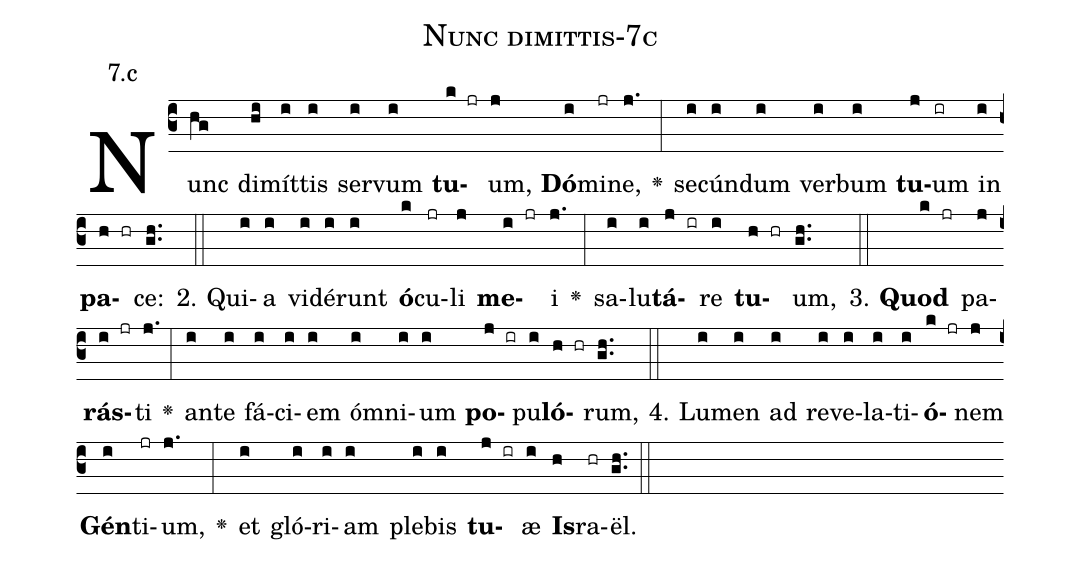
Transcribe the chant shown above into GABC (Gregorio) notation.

name: Nunc dimittis-7c;
annotation: 7.c;
%%
(c3)Nunc(hg) di(hi)mít(i)tis(i) ser(i)vum(i) <b>tu</b>(k jr)um,(j) <b>Dó</b>(i)mi(jr)ne,(j.) <v>\greheightstar</v>(:) se(i)cún(i)dum(i) ver(i)bum(i) <b>tu</b>(j)um(ir) in(i) <b>pa</b>(h hr)ce:(gh..) (::)
2. Qui(i)a(i) vi(i)dé(i)runt(i) <b>ó</b>(k)cu(jr)li(j) <b>me</b>(i jr)i(j.) <v>\greheightstar</v>(:) sa(i)lu(i)<b>tá</b>(j ir)re(i) <b>tu</b>(h hr)um,(gh..) (::)
3. <b>Quod</b>(k jr) pa(j)<b>rás</b>(i jr)ti(j.) <v>\greheightstar</v>(:) an(i)te(i) fá(i)ci(i)em(i) óm(i)ni(i)um(i) <b>po</b>(j ir)pu(i)<b>ló</b>(h hr)rum,(gh..) (::)
4. Lu(i)men(i) ad(i) re(i)ve(i)la(i)ti(i)<b>ó</b>(k jr)nem(j) <b>Gén</b>(i)ti(jr)um,(j.) <v>\greheightstar</v>(:) et(i) gló(i)ri(i)am(i) ple(i)bis(i) <b>tu</b>(j ir)æ(i) <b>Is</b>(h)ra(hr)ël.(gh..) (::)
